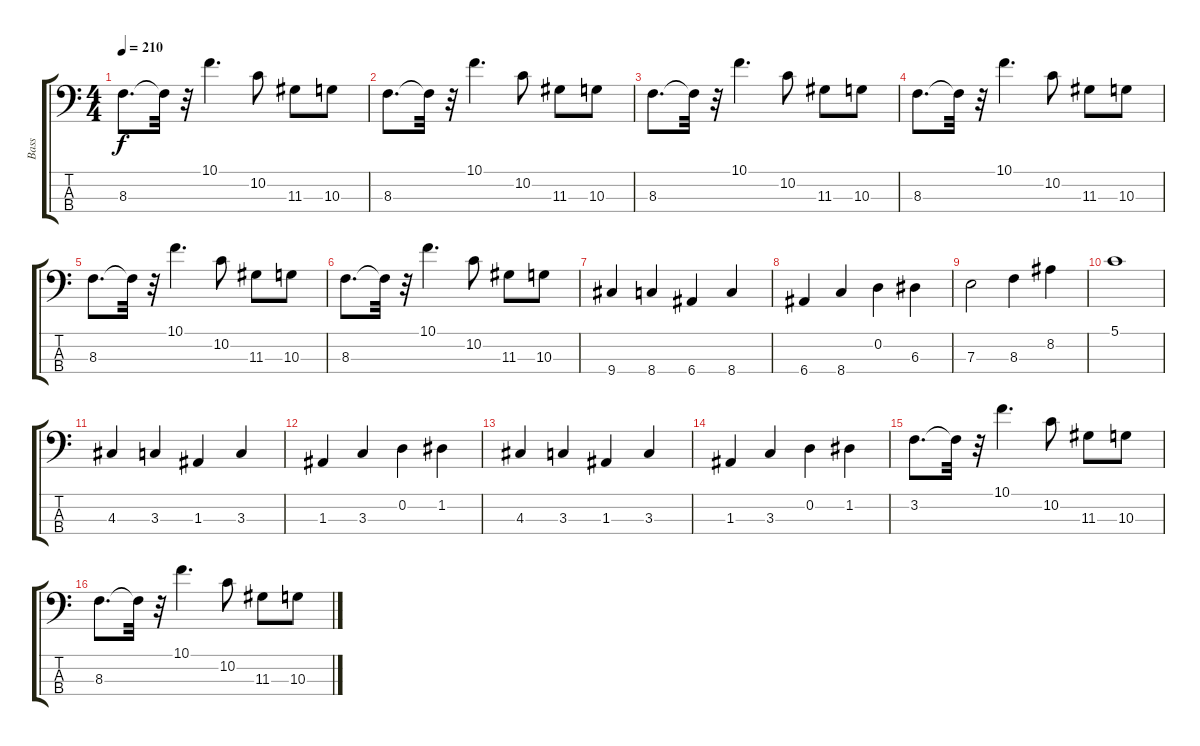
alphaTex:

\track ("Bass" "Bass") {instrument acousticbass}
\staff {score tabs}
\tuning (G2 D2 A1 E1) {hide}
\ts (4 4)
\tempo 210
\clef f4
\ks c
8.3.8{d dy f} 8.3{t}.32 r.32 10.1.4{d} 10.2.8 11.3.8 10.3.8 |
8.3.8{d} 8.3{t}.32 r.32 10.1.4{d} 10.2.8 11.3.8 10.3.8 |
8.3.8{d} 8.3{t}.32 r.32 10.1.4{d} 10.2.8 11.3.8 10.3.8 |
8.3.8{d} 8.3{t}.32 r.32 10.1.4{d} 10.2.8 11.3.8 10.3.8 |
8.3.8{d} 8.3{t}.32 r.32 10.1.4{d} 10.2.8 11.3.8 10.3.8 |
8.3.8{d} 8.3{t}.32 r.32 10.1.4{d} 10.2.8 11.3.8 10.3.8 |
9.4.4 8.4.4 6.4.4 8.4.4 |
6.4.4 8.4.4 0.2.4 6.3.4 |
7.3.2 8.3.4 8.2.4 |
5.1.1 |
4.3.4 3.3.4 1.3.4 3.3.4 |
1.3.4 3.3.4 0.2.4 1.2.4 |
4.3.4 3.3.4 1.3.4 3.3.4 |
1.3.4 3.3.4 0.2.4 1.2.4 |
3.2.8{d} 3.2{t}.32 r.32 10.1.4{d} 10.2.8 11.3.8 10.3.8 |
8.3.8{d} 8.3{t}.32 r.32 10.1.4{d} 10.2.8 11.3.8 10.3.8
